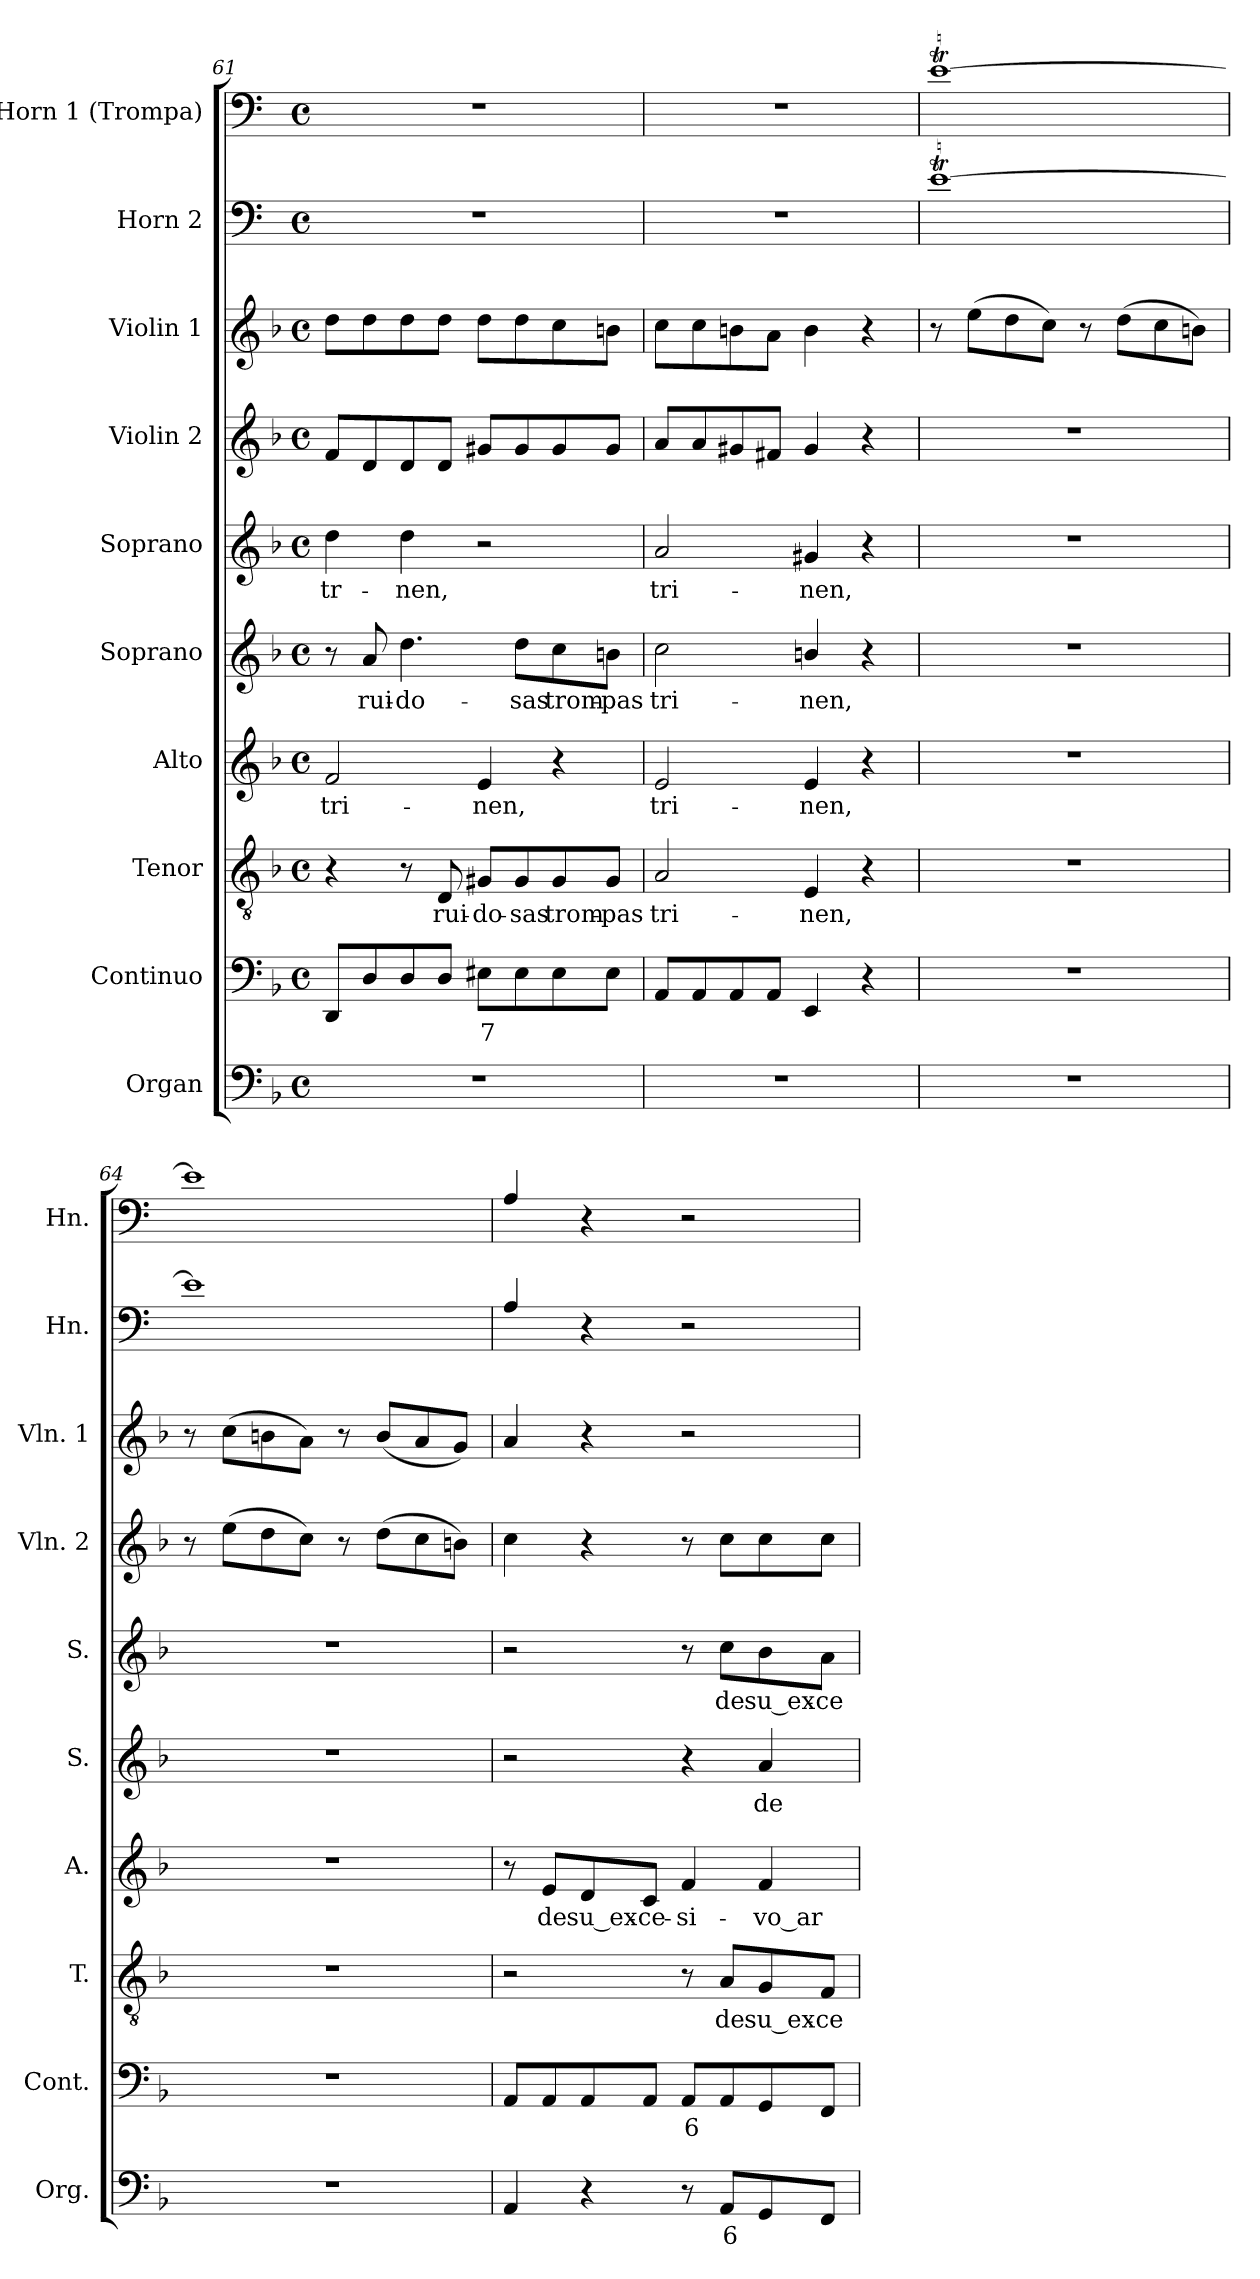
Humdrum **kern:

**kern	**text	**kern	**text	**kern	**text	**kern	**text	**kern	**text	**kern	**text	**kern	**kern	**kern	**kern
*part10	*part10	*part9	*part9	*part8	*part8	*part7	*part7	*part6	*part6	*part5	*part5	*part4	*part3	*part2	*part1
*staff10	*staff10	*staff9	*staff9	*staff8	*staff8	*staff7	*staff7	*staff6	*staff6	*staff5	*staff5	*staff4	*staff3	*staff2	*staff1
*I"Organ	*	*I"Continuo	*	*I"Tenor	*	*I"Alto	*	*I"Soprano	*	*I"Soprano	*	*I"Violin 2	*I"Violin 1	*I"Horn  2	*I"Horn  1 (Trompa)
*I'Org.	*	*I'Cont.	*	*I'T.	*	*I'A.	*	*I'S.	*	*I'S.	*	*I'Vln. 2	*I'Vln. 1	*I'Hn.	*I'Hn.
*clefF4	*	*clefF4	*	*clefGv2	*	*clefG2	*	*clefG2	*	*clefG2	*	*clefG2	*clefG2	*clefF4	*clefF4
*	*	*	*	*ITrd7c12	*	*	*	*	*	*	*	*	*	*ITrd4c7	*ITrd4c7
*k[b-]	*	*k[b-]	*	*k[b-]	*	*k[b-]	*	*k[b-]	*	*k[b-]	*	*k[b-]	*k[b-]	*k[b-]	*k[b-]
*M4/4	*	*M4/4	*	*M4/4	*	*M4/4	*	*M4/4	*	*M4/4	*	*M4/4	*M4/4	*M4/4	*M4/4
*met(c)	*	*met(c)	*	*met(c)	*	*met(c)	*	*met(c)	*	*met(c)	*	*met(c)	*met(c)	*met(c)	*met(c)
=61	=61	=61	=61	=61	=61	=61	=61	=61	=61	=61	=61	=61	=61	=61	=61
!	!	!	!	!	!	!	!LO:LY:b	!	!	!	!LO:LY:b	!	!	!	!
1r	.	8DD/L	.	4r	.	2f/	tri-	8r	.	4dd\	tr-	8f/L	8dd\L	1r	1r
!	!	!	!	!	!	!	!	!	!LO:LY:b	!	!	!	!	!	!
.	.	8D/	.	.	.	.	.	8a/	rui-	.	.	8d/	8dd\	.	.
!	!	!	!	!	!	!	!	!	!LO:LY:b	!	!LO:LY:b	!	!	!	!
.	.	8D/	.	8r	.	.	.	4.dd\	-do-	4dd\	-nen,	8d/	8dd\	.	.
!	!	!	!	!	!LO:LY:b	!	!	!	!	!	!	!	!	!	!
.	.	8D/J	.	8DD/	rui-	.	.	.	.	.	.	8d/J	8dd\J	.	.
!	!	!	!LO:LY:b	!	!LO:LY:b	!	!LO:LY:b	!	!	!	!	!	!	!	!
.	.	8E#X\L	7	8GG#X/L	-do-	4e/	-nen,	.	.	2r	.	8g#X/L	8dd\L	.	.
!	!	!	!	!	!LO:LY:b	!	!	!	!LO:LY:b	!	!	!	!	!	!
.	.	8E#\	.	8GG#/	-sas	.	.	8dd\L	-sas	.	.	8g#/	8dd\	.	.
!	!	!	!	!	!LO:LY:b	!	!	!	!LO:LY:b	!	!	!	!	!	!
.	.	8E#\	.	8GG#/	trom-	4r	.	8cc\	trom-	.	.	8g#/	8cc\	.	.
!	!	!	!	!	!LO:LY:b	!	!	!	!LO:LY:b	!	!	!	!	!	!
.	.	8E#\J	.	8GG#/J	-pas	.	.	8bn\J	-pas	.	.	8g#/J	8bn\J	.	.
=62	=62	=62	=62	=62	=62	=62	=62	=62	=62	=62	=62	=62	=62	=62	=62
!	!	!	!	!	!LO:LY:b	!	!LO:LY:b	!	!LO:LY:b	!	!LO:LY:b	!	!	!	!
1r	.	8AA/L	.	2AA/	tri-	2e/	tri-	2cc\	tri-	2a/	tri-	8a/L	8cc\L	1r	1r
.	.	8AA/	.	.	.	.	.	.	.	.	.	8a/	8cc\	.	.
.	.	8AA/	.	.	.	.	.	.	.	.	.	8g#X/	8bn\	.	.
.	.	8AA/J	.	.	.	.	.	.	.	.	.	8f#X/J	8a\J	.	.
!	!	!	!	!	!LO:LY:b	!	!LO:LY:b	!	!LO:LY:b	!	!LO:LY:b	!	!	!	!
.	.	4EE/	.	4EE/	-nen,	4e/	-nen,	4bn/	-nen,	4g#X/	-nen,	4g#/	4b\	.	.
.	.	4r	.	4r	.	4r	.	4r	.	4r	.	4r	4r	.	.
=63	=63	=63	=63	=63	=63	=63	=63	=63	=63	=63	=63	=63	=63	=63	=63
1r	.	1r	.	1r	.	1r	.	1r	.	1r	.	1r	8r	[1AT	[1AT
.	.	.	.	.	.	.	.	.	.	.	.	.	(>8ee\L	.	.
.	.	.	.	.	.	.	.	.	.	.	.	.	8dd\	.	.
.	.	.	.	.	.	.	.	.	.	.	.	.	8cc\J)	.	.
.	.	.	.	.	.	.	.	.	.	.	.	.	8r	.	.
.	.	.	.	.	.	.	.	.	.	.	.	.	(>8dd\L	.	.
.	.	.	.	.	.	.	.	.	.	.	.	.	8cc\	.	.
.	.	.	.	.	.	.	.	.	.	.	.	.	8bn\J)	.	.
!!LO:PB:g=z
=64	=64	=64	=64	=64	=64	=64	=64	=64	=64	=64	=64	=64	=64	=64	=64
1r	.	1r	.	1r	.	1r	.	1r	.	1r	.	8r	8r	1A]	1A]
.	.	.	.	.	.	.	.	.	.	.	.	(>8ee\L	(>8cc\L	.	.
.	.	.	.	.	.	.	.	.	.	.	.	8dd\	8bn\	.	.
.	.	.	.	.	.	.	.	.	.	.	.	8cc\J)	8a\J)	.	.
.	.	.	.	.	.	.	.	.	.	.	.	8r	8r	.	.
.	.	.	.	.	.	.	.	.	.	.	.	(>8dd\L	(<8b/L	.	.
.	.	.	.	.	.	.	.	.	.	.	.	8cc\	8a/	.	.
.	.	.	.	.	.	.	.	.	.	.	.	8bn\J)	8g/J)	.	.
=65	=65	=65	=65	=65	=65	=65	=65	=65	=65	=65	=65	=65	=65	=65	=65
4AA/	.	8AA/L	.	2r	.	8r	.	2r	.	2r	.	4cc\	4a/	4D/	4D/
!	!	!	!	!	!	!	!LO:LY:b	!	!	!	!	!	!	!	!
.	.	8AA/	.	.	.	8e/L	de	.	.	.	.	.	.	.	.
!	!	!	!	!	!	!	!LO:LY:b	!	!	!	!	!	!	!	!
4r	.	8AA/	.	.	.	8d/	su_ex-	.	.	.	.	4r	4r	4r	4r
!	!	!	!	!	!	!	!LO:LY:b	!	!	!	!	!	!	!	!
.	.	8AA/J	.	.	.	8c/J	-ce-	.	.	.	.	.	.	.	.
!	!	!	!LO:LY:b	!	!	!	!LO:LY:b	!	!	!	!	!	!	!	!
8r	.	8AA/L	6	8r	.	4f/	-si-	4r	.	8r	.	8r	2r	2r	2r
!	!LO:LY:b	!	!	!	!LO:LY:b	!	!	!	!	!	!LO:LY:b	!	!	!	!
8AA/L	6	8AA/	.	8AA/L	de	.	.	.	.	8cc\L	de	8cc\L	.	.	.
!	!	!	!	!	!LO:LY:b	!	!LO:LY:b	!	!LO:LY:b	!	!LO:LY:b	!	!	!	!
8GG/	.	8GG/	.	8GG/	su_ex-	4f/	-vo_ar-	4a/	de	8b-\	su_ex-	8cc\	.	.	.
!	!	!	!	!	!LO:LY:b	!	!	!	!	!	!LO:LY:b	!	!	!	!
8FF/J	.	8FF/J	.	8FF/J	-ce-	.	.	.	.	8a\J	-ce-	8cc\J	.	.	.
=	=	=	=	=	=	=	=	=	=	=	=	=	=	=	=
*-	*-	*-	*-	*-	*-	*-	*-	*-	*-	*-	*-	*-	*-	*-	*-
